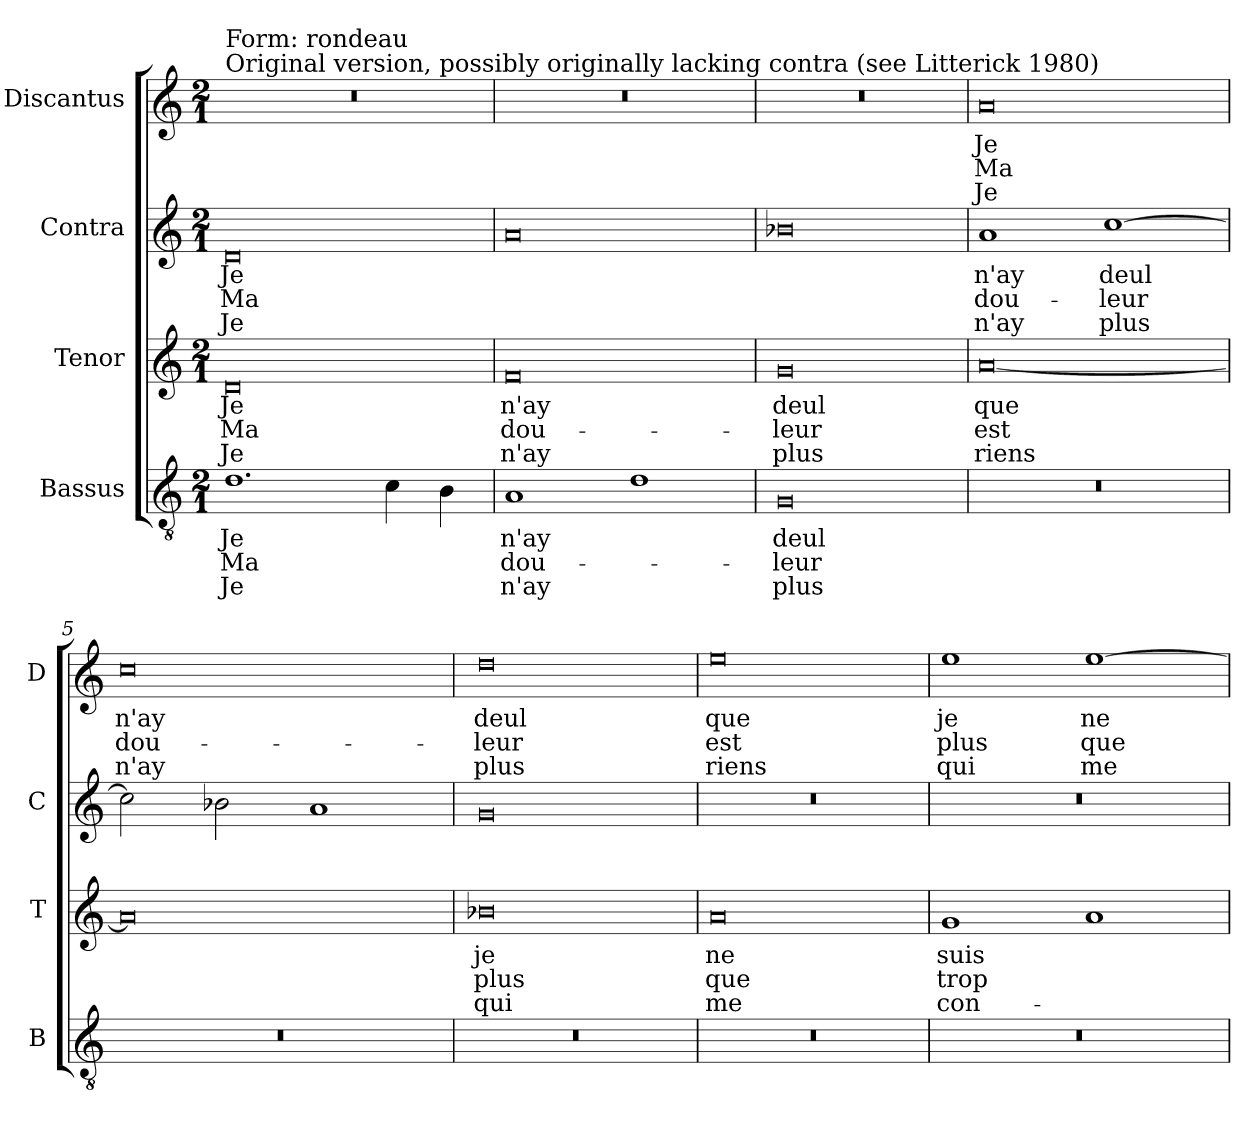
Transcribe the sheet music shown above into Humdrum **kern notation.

**kern	**text	**text	**text	**kern	**text	**text	**text	**kern	**text	**text	**text	**kern	**text	**text	**text
*part4	*part4	*part4	*part4	*part3	*part3	*part3	*part3	*part2	*part2	*part2	*part2	*part1	*part1	*part1	*part1
*staff4	*staff4	*staff4	*staff4	*staff3	*staff3	*staff3	*staff3	*staff2	*staff2	*staff2	*staff2	*staff1	*staff1	*staff1	*staff1
*I"Bassus	*	*	*	*I"Tenor	*	*	*	*I"Contra	*	*	*	*I"Discantus	*	*	*
*I'B	*	*	*	*I'T	*	*	*	*I'C	*	*	*	*I'D	*	*	*
*clefGv2	*	*	*	*clefG2	*	*	*	*clefG2	*	*	*	*clefG2	*	*	*
*k[]	*	*	*	*k[]	*	*	*	*k[]	*	*	*	*k[]	*	*	*
*M2/1	*	*	*	*M2/1	*	*	*	*M2/1	*	*	*	*M2/1	*	*	*
=1	=1	=1	=1	=1	=1	=1	=1	=1	=1	=1	=1	=1	=1	=1	=1
!	!	!	!	!	!	!	!	!	!	!	!	!LO:TX:a:t=Original version, possibly originally lacking contra (see Litterick 1980)	!	!	!
!	!	!	!	!	!	!	!	!	!	!	!	!LO:TX:a:t=Form&colon; rondeau	!	!	!
1.d	Je	Ma	Je	0d	Je	Ma	Je	0d	Je	Ma	Je	0r	.	.	.
4c	.	.	.	.	.	.	.	.	.	.	.	.	.	.	.
4B	.	.	.	.	.	.	.	.	.	.	.	.	.	.	.
=2	=2	=2	=2	=2	=2	=2	=2	=2	=2	=2	=2	=2	=2	=2	=2
1A	n'ay	dou-	n'ay	0f	n'ay	dou-	n'ay	0a	.	.	.	0r	.	.	.
1d	.	.	.	.	.	.	.	.	.	.	.	.	.	.	.
=3	=3	=3	=3	=3	=3	=3	=3	=3	=3	=3	=3	=3	=3	=3	=3
0G	deul	-leur	plus	0g	deul	-leur	plus	0b-X	.	.	.	0r	.	.	.
=4	=4	=4	=4	=4	=4	=4	=4	=4	=4	=4	=4	=4	=4	=4	=4
0r	.	.	.	[0a	que	est	riens	1a	n'ay	dou-	n'ay	0a	Je	Ma	Je
.	.	.	.	.	.	.	.	[1cc	deul	-leur	plus	.	.	.	.
=5	=5	=5	=5	=5	=5	=5	=5	=5	=5	=5	=5	=5	=5	=5	=5
0r	.	.	.	0a]	.	.	.	2cc]	.	.	.	0cc	n'ay	dou-	n'ay
.	.	.	.	.	.	.	.	2b-X	.	.	.	.	.	.	.
.	.	.	.	.	.	.	.	1a	.	.	.	.	.	.	.
=6	=6	=6	=6	=6	=6	=6	=6	=6	=6	=6	=6	=6	=6	=6	=6
0r	.	.	.	0b-X	je	plus	qui	0g	.	.	.	0dd	deul	-leur	plus
=7	=7	=7	=7	=7	=7	=7	=7	=7	=7	=7	=7	=7	=7	=7	=7
0r	.	.	.	0a	ne	que	me	0r	.	.	.	0ee	que	est	riens
=8	=8	=8	=8	=8	=8	=8	=8	=8	=8	=8	=8	=8	=8	=8	=8
0r	.	.	.	1g	suis	trop	con-	0r	.	.	.	1ee	je	plus	qui
.	.	.	.	1a	.	.	.	.	.	.	.	[1ee	ne	que	me
=	=	=	=	=	=	=	=	=	=	=	=	=	=	=	=
*-	*-	*-	*-	*-	*-	*-	*-	*-	*-	*-	*-	*-	*-	*-	*-
